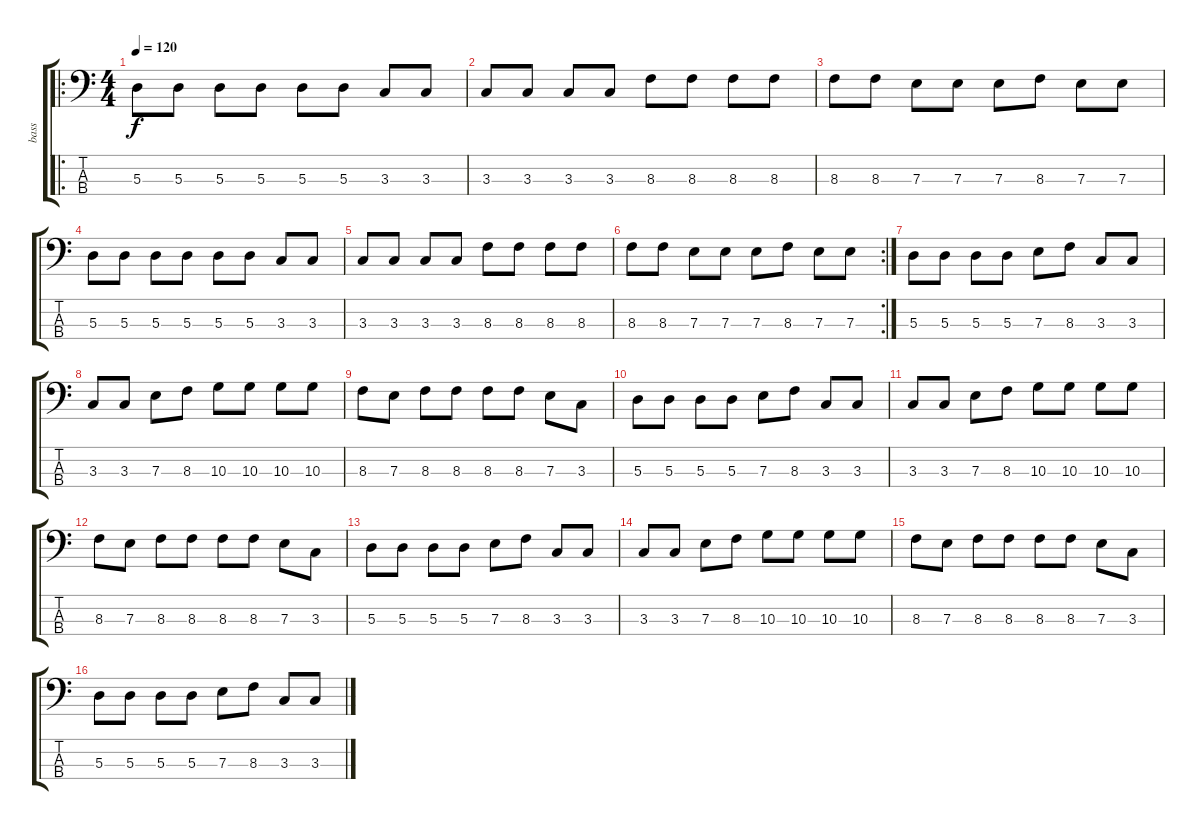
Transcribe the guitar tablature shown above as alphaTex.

\track ("bass" "bass") {instrument electricbassfinger}
\staff {score tabs}
\tuning (G2 D2 A1 E1) {hide}
\ro
\ts (4 4)
\tempo 120
\clef f4
\ks c
5.3.8{dy f} 5.3.8 5.3.8 5.3.8 5.3.8 5.3.8 3.3.8 3.3.8 |
3.3.8 3.3.8 3.3.8 3.3.8 8.3.8 8.3.8 8.3.8 8.3.8 |
8.3.8 8.3.8 7.3.8 7.3.8 7.3.8 8.3.8 7.3.8 7.3.8 |
5.3.8 5.3.8 5.3.8 5.3.8 5.3.8 5.3.8 3.3.8 3.3.8 |
3.3.8 3.3.8 3.3.8 3.3.8 8.3.8 8.3.8 8.3.8 8.3.8 |
\rc 2
8.3.8 8.3.8 7.3.8 7.3.8 7.3.8 8.3.8 7.3.8 7.3.8 |
5.3.8 5.3.8 5.3.8 5.3.8 7.3.8 8.3.8 3.3.8 3.3.8 |
3.3.8 3.3.8 7.3.8 8.3.8 10.3.8 10.3.8 10.3.8 10.3.8 |
8.3.8 7.3.8 8.3.8 8.3.8 8.3.8 8.3.8 7.3.8 3.3.8 |
5.3.8 5.3.8 5.3.8 5.3.8 7.3.8 8.3.8 3.3.8 3.3.8 |
3.3.8 3.3.8 7.3.8 8.3.8 10.3.8 10.3.8 10.3.8 10.3.8 |
8.3.8 7.3.8 8.3.8 8.3.8 8.3.8 8.3.8 7.3.8 3.3.8 |
5.3.8 5.3.8 5.3.8 5.3.8 7.3.8 8.3.8 3.3.8 3.3.8 |
3.3.8 3.3.8 7.3.8 8.3.8 10.3.8 10.3.8 10.3.8 10.3.8 |
8.3.8 7.3.8 8.3.8 8.3.8 8.3.8 8.3.8 7.3.8 3.3.8 |
5.3.8 5.3.8 5.3.8 5.3.8 7.3.8 8.3.8 3.3.8 3.3.8
